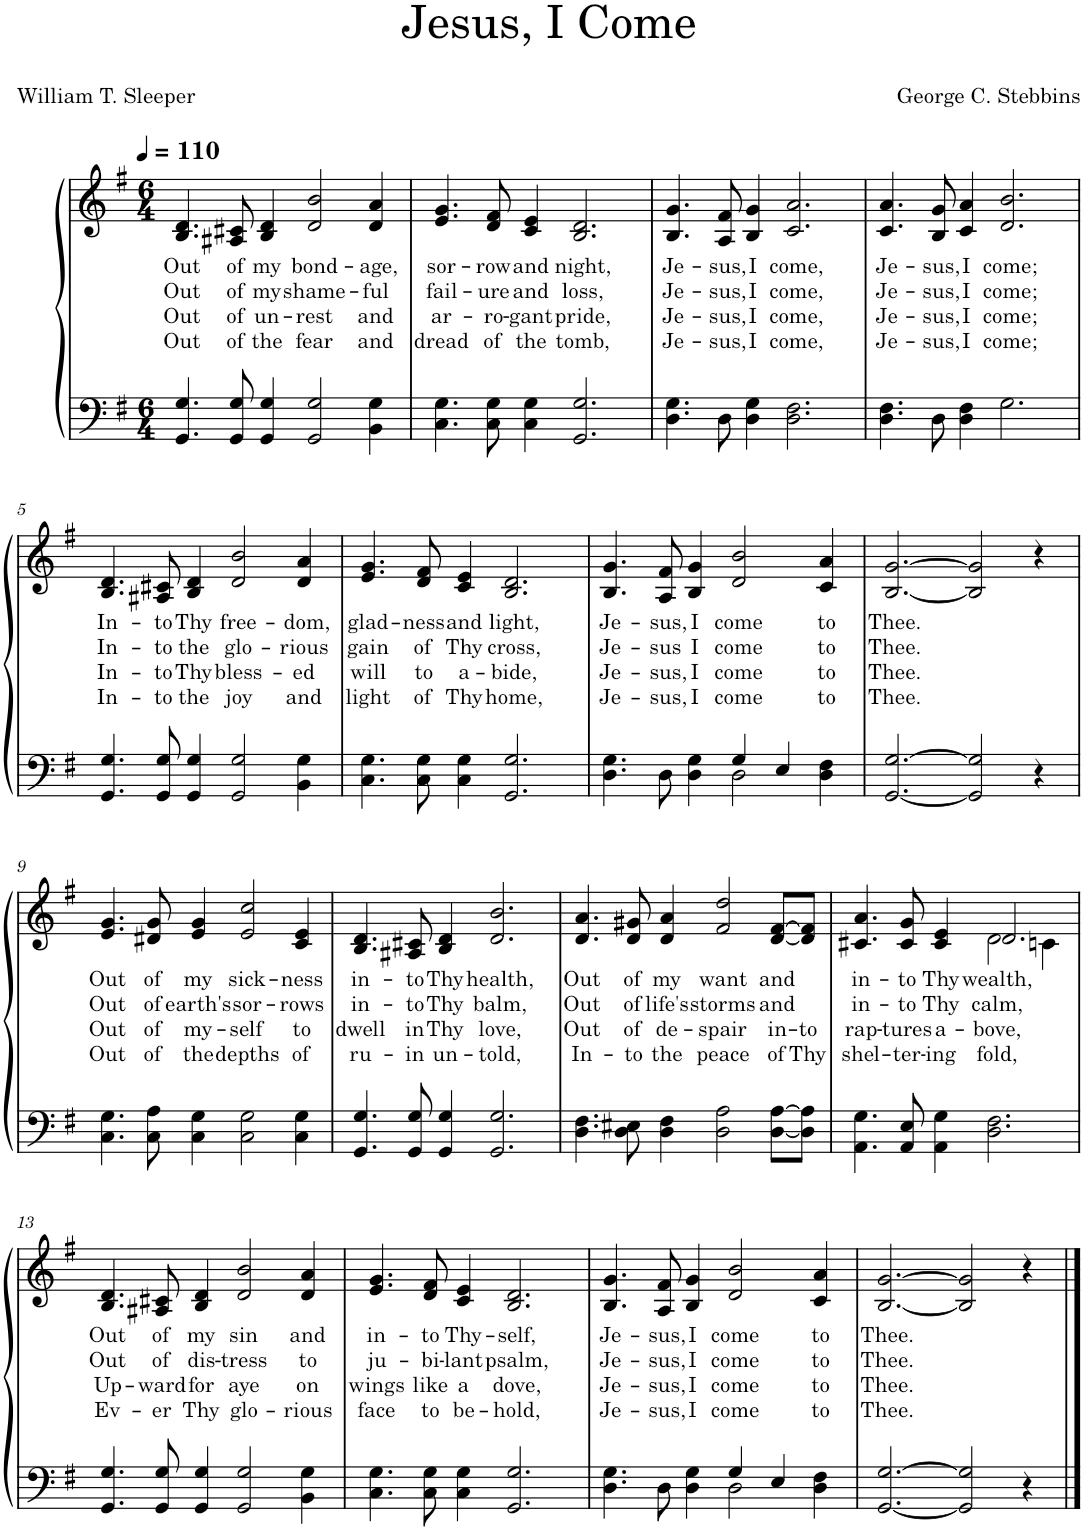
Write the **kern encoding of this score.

**kern	**kern	**text	**text	**text	**text
*part1	*part1	*part1	*part1	*part1	*part1
*staff2	*staff1	*staff1	*staff1	*staff1	*staff1
*I"Piano	*	*	*	*	*
*I'Pno.	*	*	*	*	*
*clefF4	*clefG2	*	*	*	*
*k[f#]	*k[f#]	*	*	*	*
*M6/4	*M6/4	*	*	*	*
*MM110	*MM110	*	*	*	*
=1	=1	=1	=1	=1	=1
!	!	!LO:LY:b	!LO:LY:b	!LO:LY:b	!LO:LY:b
4.GG/ 4.G/	4.B/ 4.d/	Out	Out	Out	Out
!	!	!LO:LY:b	!LO:LY:b	!LO:LY:b	!LO:LY:b
8GG/ 8G/	8A#X/ 8c#X/	of	of	of	of
!	!	!LO:LY:b	!LO:LY:b	!LO:LY:b	!LO:LY:b
4GG/ 4G/	4B/ 4d/	my	my	un-	the
!	!	!LO:LY:b	!LO:LY:b	!LO:LY:b	!LO:LY:b
2GG/ 2G/	2d/ 2b/	bond-	shame-	-rest	fear
!	!	!LO:LY:b	!LO:LY:b	!LO:LY:b	!LO:LY:b
4BB\ 4G\	4d/ 4a/	-age,	-ful	and	and
=2	=2	=2	=2	=2	=2
!	!	!LO:LY:b	!LO:LY:b	!LO:LY:b	!LO:LY:b
4.C\ 4.G\	4.e/ 4.g/	sor-	fail-	ar-	dread
!	!	!LO:LY:b	!LO:LY:b	!LO:LY:b	!LO:LY:b
8C\ 8G\	8d/ 8f#/	-row	-ure	-ro-	of
!	!	!LO:LY:b	!LO:LY:b	!LO:LY:b	!LO:LY:b
4C\ 4G\	4c/ 4e/	and	and	-gant	the
!	!	!LO:LY:b	!LO:LY:b	!LO:LY:b	!LO:LY:b
2.GG/ 2.G/	2.B/ 2.d/	night,	loss,	pride,	tomb,
=3	=3	=3	=3	=3	=3
!	!	!LO:LY:b	!LO:LY:b	!LO:LY:b	!LO:LY:b
4.D\ 4.G\	4.B/ 4.g/	Je-	Je-	Je-	Je-
!	!	!LO:LY:b	!LO:LY:b	!LO:LY:b	!LO:LY:b
8D\	8A/ 8f#/	-sus,	-sus,	-sus,	-sus,
!	!	!LO:LY:b	!LO:LY:b	!LO:LY:b	!LO:LY:b
4D\ 4G\	4B/ 4g/	I	I	I	I
!	!	!LO:LY:b	!LO:LY:b	!LO:LY:b	!LO:LY:b
2.D\ 2.F#\	2.c/ 2.a/	come,	come,	come,	come,
=4	=4	=4	=4	=4	=4
!	!	!LO:LY:b	!LO:LY:b	!LO:LY:b	!LO:LY:b
4.D\ 4.F#\	4.c/ 4.a/	Je-	Je-	Je-	Je-
!	!	!LO:LY:b	!LO:LY:b	!LO:LY:b	!LO:LY:b
8D\	8B/ 8g/	-sus,	-sus,	-sus,	-sus,
!	!	!LO:LY:b	!LO:LY:b	!LO:LY:b	!LO:LY:b
4D\ 4F#\	4c/ 4a/	I	I	I	I
!	!	!LO:LY:b	!LO:LY:b	!LO:LY:b	!LO:LY:b
2.G\	2.d/ 2.b/	come;	come;	come;	come;
!!LO:LB:g=z
=5	=5	=5	=5	=5	=5
!	!	!LO:LY:b	!LO:LY:b	!LO:LY:b	!LO:LY:b
4.GG/ 4.G/	4.B/ 4.d/	In-	In-	In-	In-
!	!	!LO:LY:b	!LO:LY:b	!LO:LY:b	!LO:LY:b
8GG/ 8G/	8A#X/ 8c#X/	-to	-to	-to	-to
!	!	!LO:LY:b	!LO:LY:b	!LO:LY:b	!LO:LY:b
4GG/ 4G/	4B/ 4d/	Thy	the	Thy	the
!	!	!LO:LY:b	!LO:LY:b	!LO:LY:b	!LO:LY:b
2GG/ 2G/	2d/ 2b/	free-	glo-	bless-	joy
!	!	!LO:LY:b	!LO:LY:b	!LO:LY:b	!LO:LY:b
4BB\ 4G\	4d/ 4a/	-dom,	-rious	-ed	and
=6	=6	=6	=6	=6	=6
!	!	!LO:LY:b	!LO:LY:b	!LO:LY:b	!LO:LY:b
4.C\ 4.G\	4.e/ 4.g/	glad-	gain	will	light
!	!	!LO:LY:b	!LO:LY:b	!LO:LY:b	!LO:LY:b
8C\ 8G\	8d/ 8f#/	-ness	of	to	of
!	!	!LO:LY:b	!LO:LY:b	!LO:LY:b	!LO:LY:b
4C\ 4G\	4c/ 4e/	and	Thy	a-	Thy
!	!	!LO:LY:b	!LO:LY:b	!LO:LY:b	!LO:LY:b
2.GG/ 2.G/	2.B/ 2.d/	light,	cross,	-bide,	home,
=7	=7	=7	=7	=7	=7
*^	*	*	*	*	*
!	!	!	!LO:LY:b	!LO:LY:b	!LO:LY:b	!LO:LY:b
4.D\ 4.G\	2.ryy	4.B/ 4.g/	Je-	Je-	Je-	Je-
!	!	!	!LO:LY:b	!LO:LY:b	!LO:LY:b	!LO:LY:b
8D\	.	8A/ 8f#/	-sus,	-sus	-sus,	-sus,
!	!	!	!LO:LY:b	!LO:LY:b	!LO:LY:b	!LO:LY:b
4D\ 4G\	.	4B/ 4g/	I	I	I	I
!	!	!	!LO:LY:b	!LO:LY:b	!LO:LY:b	!LO:LY:b
2D\	4G/	2d/ 2b/	come	come	come	come
.	4E/	.	.	.	.	.
!	!	!	!LO:LY:b	!LO:LY:b	!LO:LY:b	!LO:LY:b
4D\ 4F#\	4ryy	4c/ 4a/	to	to	to	to
=8	=8	=8	=8	=8	=8	=8
!	!	!	!LO:LY:b	!LO:LY:b	!LO:LY:b	!LO:LY:b
*v	*v	*	*	*	*	*
[2.GG/ [2.G/	[2.B/ [2.g/	Thee.	Thee.	Thee.	Thee.
2GG/] 2G/]	2B/] 2g/]	.	.	.	.
4r	4r	.	.	.	.
!!LO:LB:g=z
=9	=9	=9	=9	=9	=9
!	!	!LO:LY:b	!LO:LY:b	!LO:LY:b	!LO:LY:b
4.C\ 4.G\	4.e/ 4.g/	Out	Out	Out	Out
!	!	!LO:LY:b	!LO:LY:b	!LO:LY:b	!LO:LY:b
8C\ 8A\	8d#X/ 8g/	of	of	of	of
!	!	!LO:LY:b	!LO:LY:b	!LO:LY:b	!LO:LY:b
4C\ 4G\	4e/ 4g/	my	earth's	my-	the
!	!	!LO:LY:b	!LO:LY:b	!LO:LY:b	!LO:LY:b
2C\ 2G\	2e/ 2cc/	sick-	sor-	-self	depths
!	!	!LO:LY:b	!LO:LY:b	!LO:LY:b	!LO:LY:b
4C\ 4G\	4c/ 4e/	-ness	-rows	to	of
=10	=10	=10	=10	=10	=10
!	!	!LO:LY:b	!LO:LY:b	!LO:LY:b	!LO:LY:b
4.GG/ 4.G/	4.B/ 4.d/	in-	in-	dwell	ru-
!	!	!LO:LY:b	!LO:LY:b	!LO:LY:b	!LO:LY:b
8GG/ 8G/	8A#X/ 8c#X/	-to	-to	in	-in
!	!	!LO:LY:b	!LO:LY:b	!LO:LY:b	!LO:LY:b
4GG/ 4G/	4B/ 4d/	Thy	Thy	Thy	un-
!	!	!LO:LY:b	!LO:LY:b	!LO:LY:b	!LO:LY:b
2.GG/ 2.G/	2.d/ 2.b/	health,	balm,	love,	-told,
=11	=11	=11	=11	=11	=11
!	!	!LO:LY:b	!LO:LY:b	!LO:LY:b	!LO:LY:b
4.D\ 4.F#\	4.d/ 4.a/	Out	Out	Out	In-
!	!	!LO:LY:b	!LO:LY:b	!LO:LY:b	!LO:LY:b
8D\ 8E#X\	8d/ 8g#X/	of	of	of	-to
!	!	!LO:LY:b	!LO:LY:b	!LO:LY:b	!LO:LY:b
4D\ 4F#\	4d/ 4a/	my	life's	de-	the
!	!	!LO:LY:b	!LO:LY:b	!LO:LY:b	!LO:LY:b
2D\ 2A\	2f#/ 2dd/	want	storms	-spair	peace
!	!	!LO:LY:b	!LO:LY:b	!LO:LY:b	!LO:LY:b
[8D\ [8A\L	[8d/ [8f#/L	and	and	in-	of
!	!	!	!	!LO:LY:b	!LO:LY:b
8D\] 8A\]J	8d/] 8f#/]J	.	.	-to	Thy
=12	=12	=12	=12	=12	=12
!	!	!LO:LY:b	!LO:LY:b	!LO:LY:b	!LO:LY:b
*	*^	*	*	*	*
4.AA\ 4.G\	4.c#X/ 4.a/	2.ryy	in-	in-	rap-	shel-
!	!	!	!LO:LY:b	!LO:LY:b	!LO:LY:b	!LO:LY:b
8AA/ 8E/	8c#/ 8g/	.	-to	-to	-tures	-ter-
!	!	!	!LO:LY:b	!LO:LY:b	!LO:LY:b	!LO:LY:b
4AA\ 4G\	4c#/ 4e/	.	Thy	Thy	a-	-ing
!	!	!	!LO:LY:b	!LO:LY:b	!LO:LY:b	!LO:LY:b
2.D\ 2.F#\	2.d/	2d\	wealth,	calm,	-bove,	fold,
.	.	4cn\	.	.	.	.
!!LO:LB:g=z
=13	=13	=13	=13	=13	=13	=13
!	!	!	!LO:LY:b	!LO:LY:b	!LO:LY:b	!LO:LY:b
*	*v	*v	*	*	*	*
4.GG/ 4.G/	4.B/ 4.d/	Out	Out	Up-	Ev-
!	!	!LO:LY:b	!LO:LY:b	!LO:LY:b	!LO:LY:b
8GG/ 8G/	8A#X/ 8c#X/	of	of	-ward	-er
!	!	!LO:LY:b	!LO:LY:b	!LO:LY:b	!LO:LY:b
4GG/ 4G/	4B/ 4d/	my	dis-	for	Thy
!	!	!LO:LY:b	!LO:LY:b	!LO:LY:b	!LO:LY:b
2GG/ 2G/	2d/ 2b/	sin	-tress	aye	glo-
!	!	!LO:LY:b	!LO:LY:b	!LO:LY:b	!LO:LY:b
4BB\ 4G\	4d/ 4a/	and	to	on	-rious
=14	=14	=14	=14	=14	=14
!	!	!LO:LY:b	!LO:LY:b	!LO:LY:b	!LO:LY:b
4.C\ 4.G\	4.e/ 4.g/	in-	ju-	wings	face
!	!	!LO:LY:b	!LO:LY:b	!LO:LY:b	!LO:LY:b
8C\ 8G\	8d/ 8f#/	-to	-bi-	like	to
!	!	!LO:LY:b	!LO:LY:b	!LO:LY:b	!LO:LY:b
4C\ 4G\	4c/ 4e/	Thy-	-lant	a	be-
!	!	!LO:LY:b	!LO:LY:b	!LO:LY:b	!LO:LY:b
2.GG/ 2.G/	2.B/ 2.d/	-self,	psalm,	dove,	-hold,
=15	=15	=15	=15	=15	=15
*^	*	*	*	*	*
!	!	!	!LO:LY:b	!LO:LY:b	!LO:LY:b	!LO:LY:b
4.D\ 4.G\	2.ryy	4.B/ 4.g/	Je-	Je-	Je-	Je-
!	!	!	!LO:LY:b	!LO:LY:b	!LO:LY:b	!LO:LY:b
8D\	.	8A/ 8f#/	-sus,	-sus,	-sus,	-sus,
!	!	!	!LO:LY:b	!LO:LY:b	!LO:LY:b	!LO:LY:b
4D\ 4G\	.	4B/ 4g/	I	I	I	I
!	!	!	!LO:LY:b	!LO:LY:b	!LO:LY:b	!LO:LY:b
2D\	4G/	2d/ 2b/	come	come	come	come
.	4E/	.	.	.	.	.
!	!	!	!LO:LY:b	!LO:LY:b	!LO:LY:b	!LO:LY:b
4D\ 4F#\	4ryy	4c/ 4a/	to	to	to	to
=16	=16	=16	=16	=16	=16	=16
!	!	!	!LO:LY:b	!LO:LY:b	!LO:LY:b	!LO:LY:b
*v	*v	*	*	*	*	*
[2.GG/ [2.G/	[2.B/ [2.g/	Thee.	Thee.	Thee.	Thee.
2GG/] 2G/]	2B/] 2g/]	.	.	.	.
4r	4r	.	.	.	.
==	==	==	==	==	==
*-	*-	*-	*-	*-	*-
